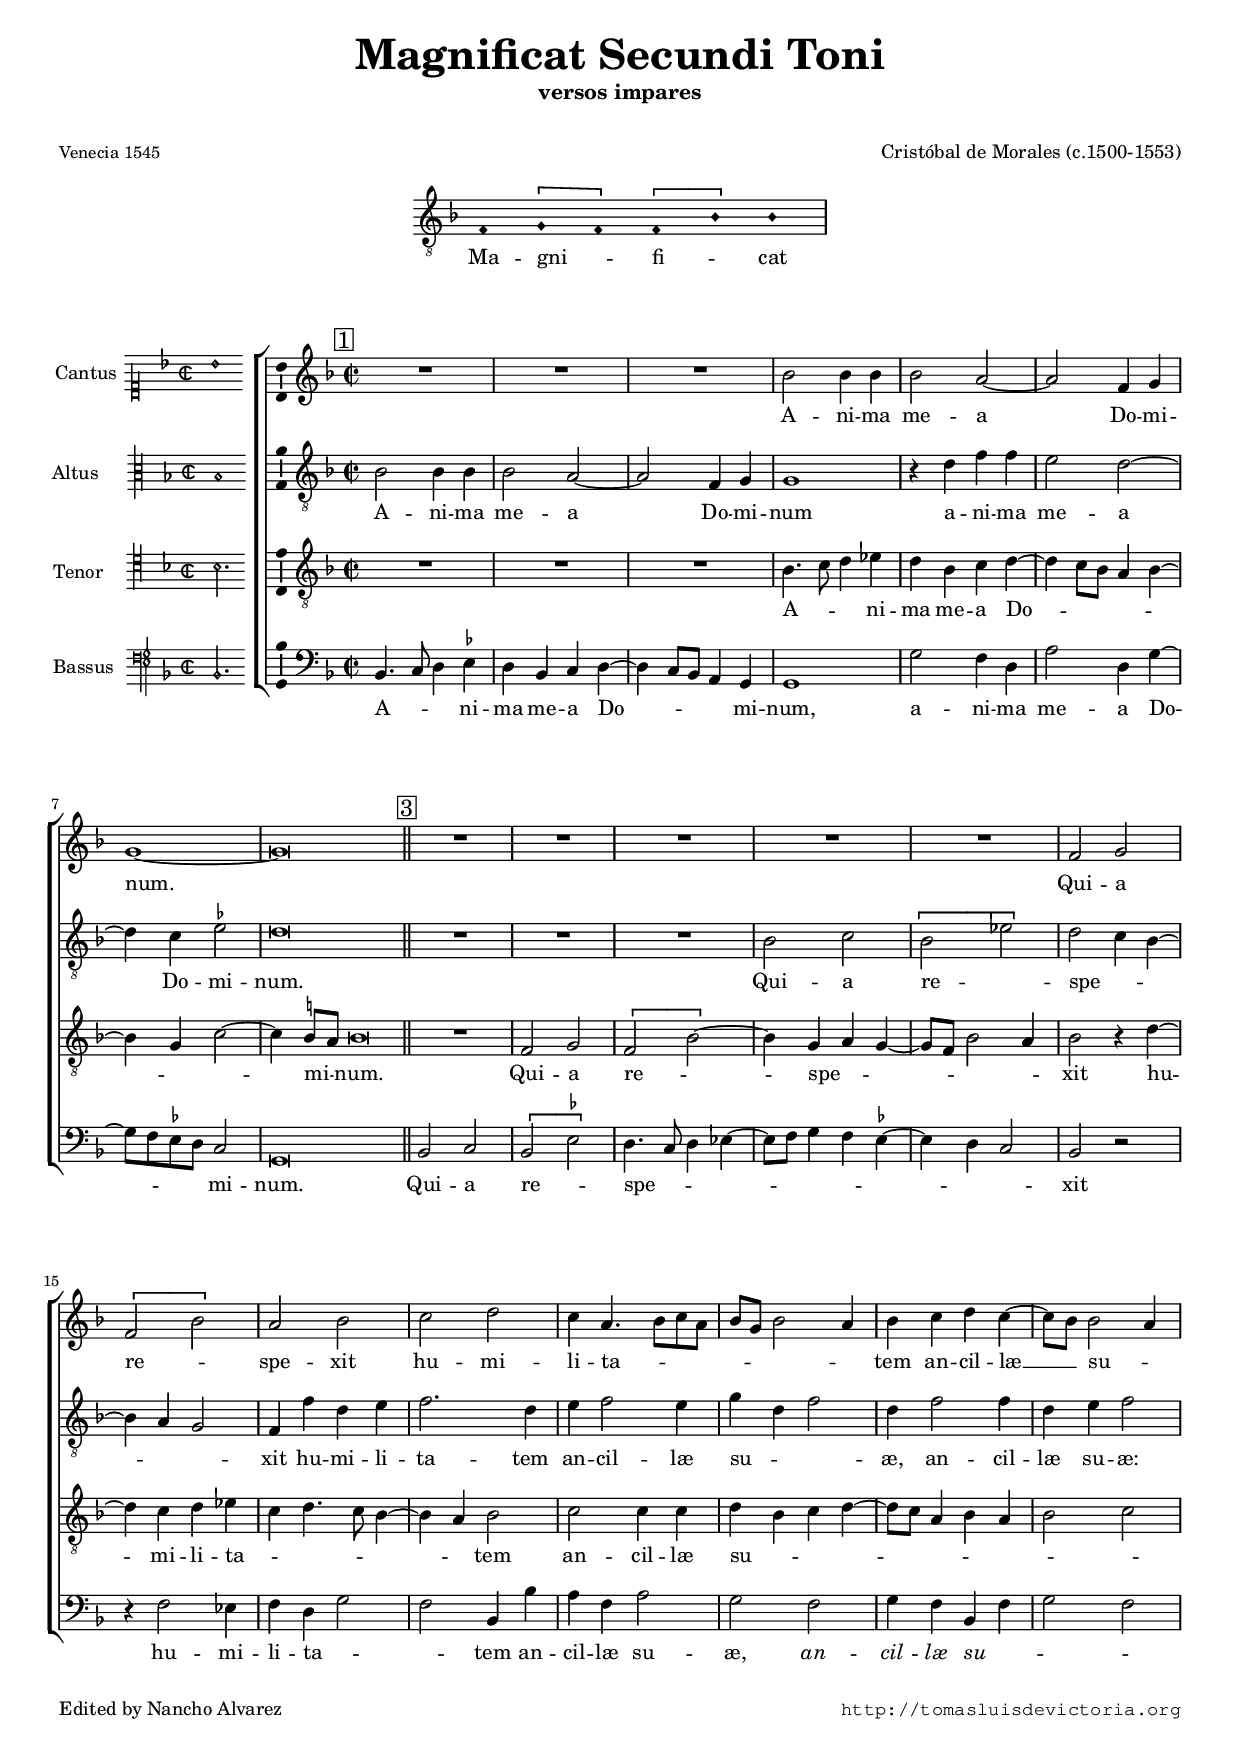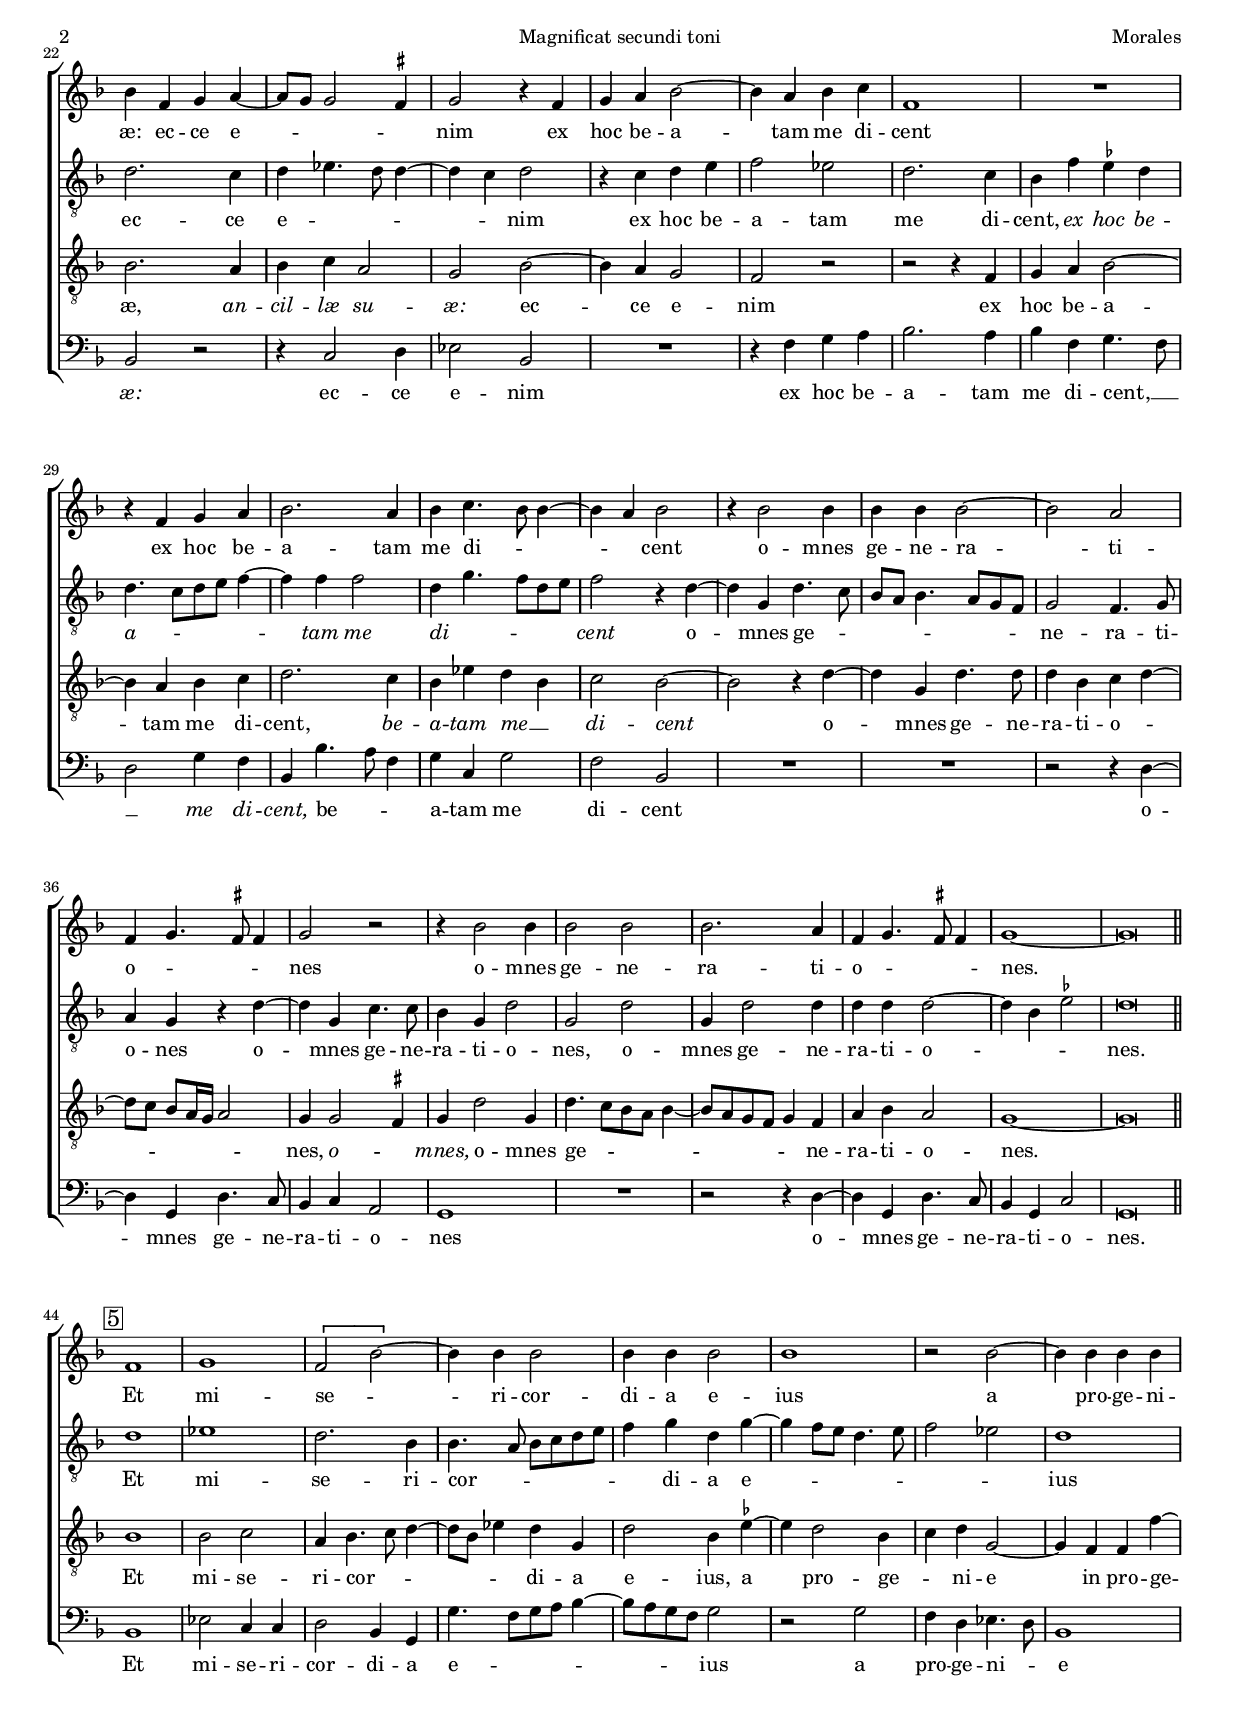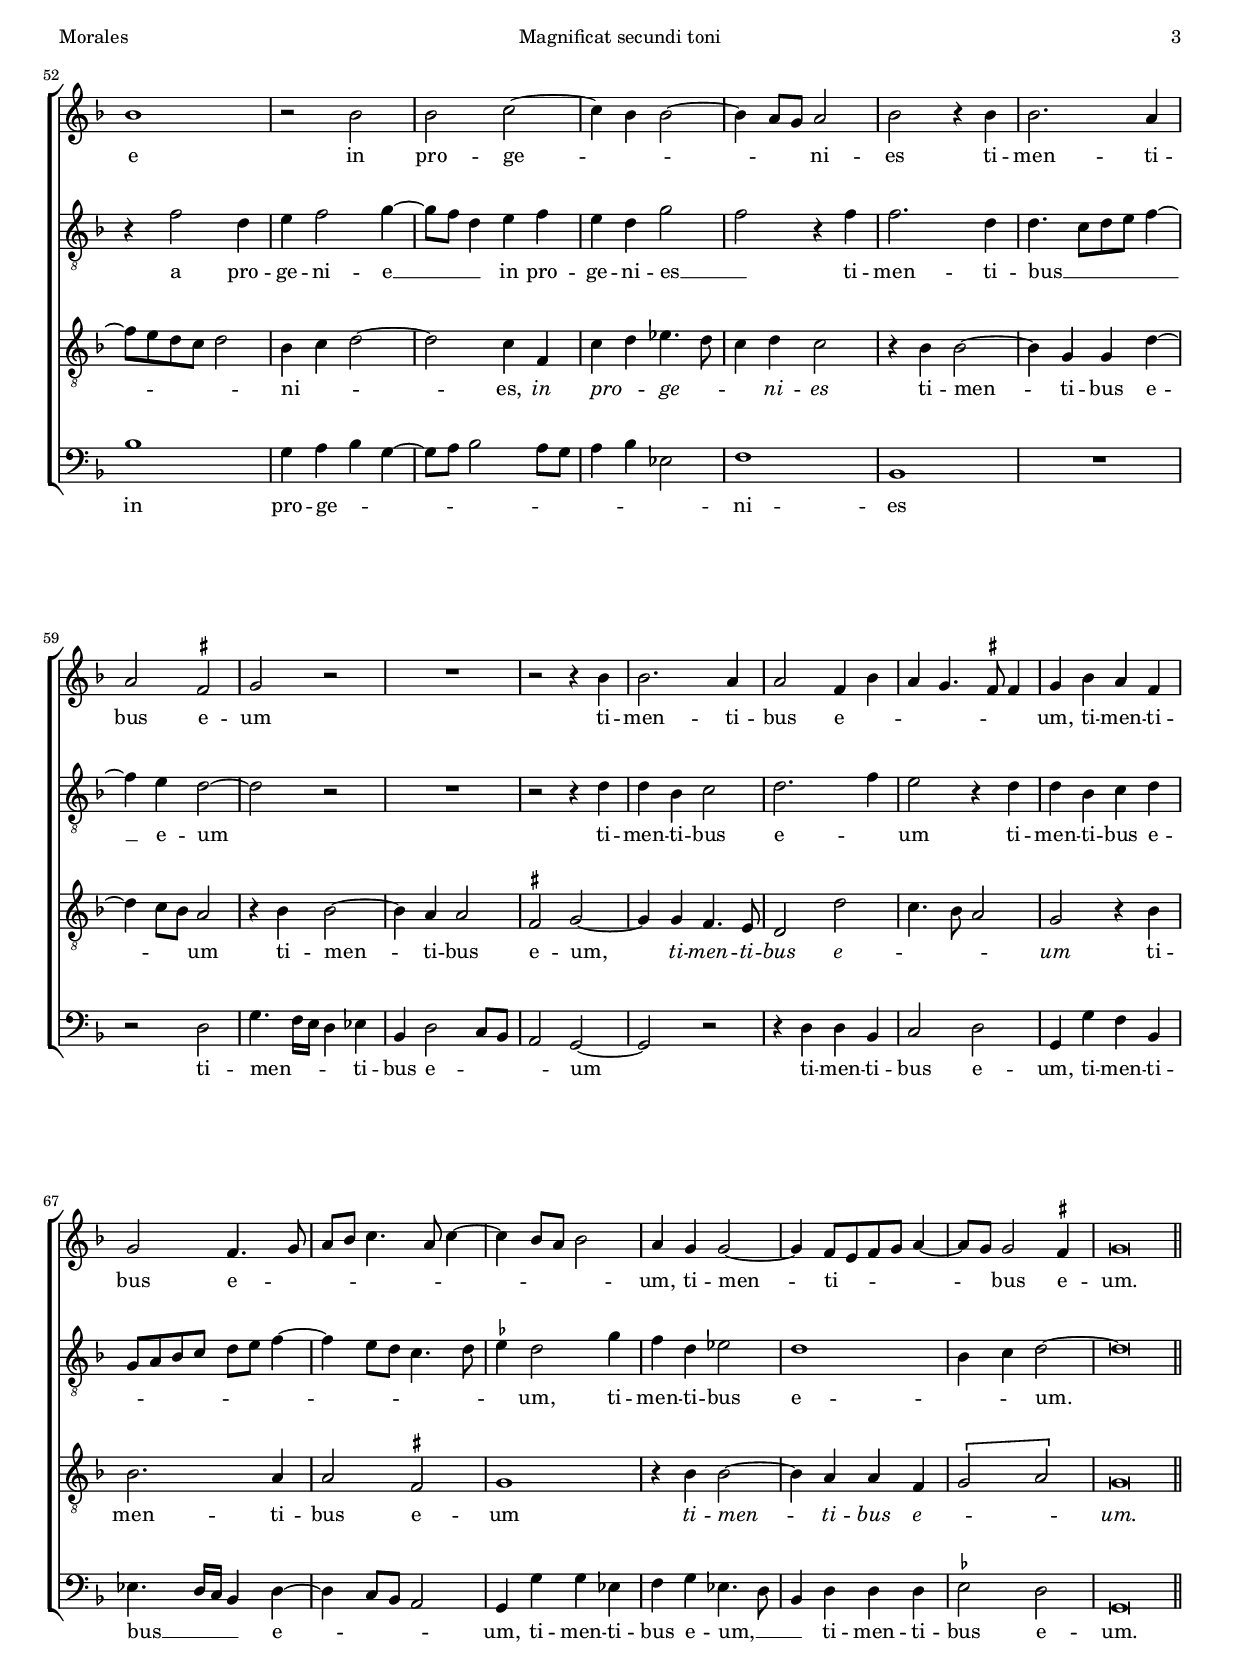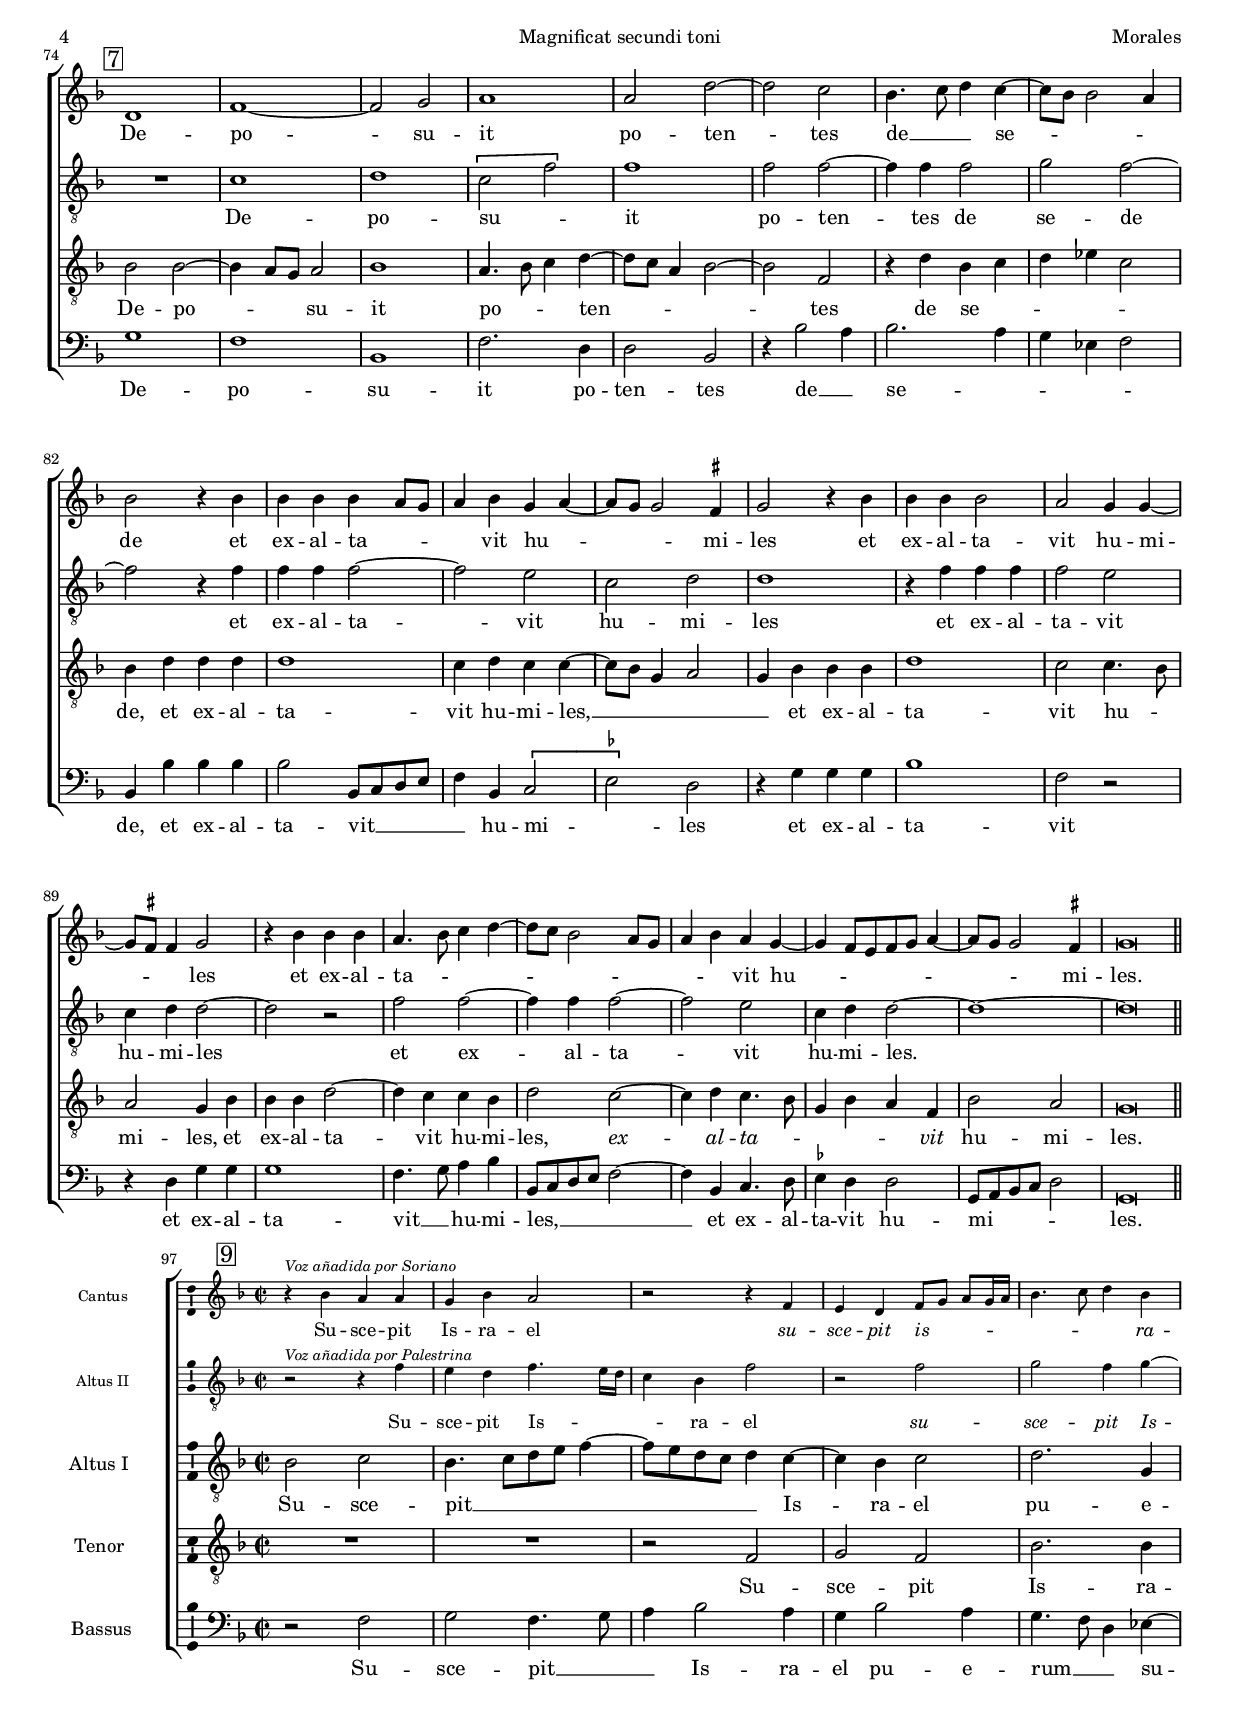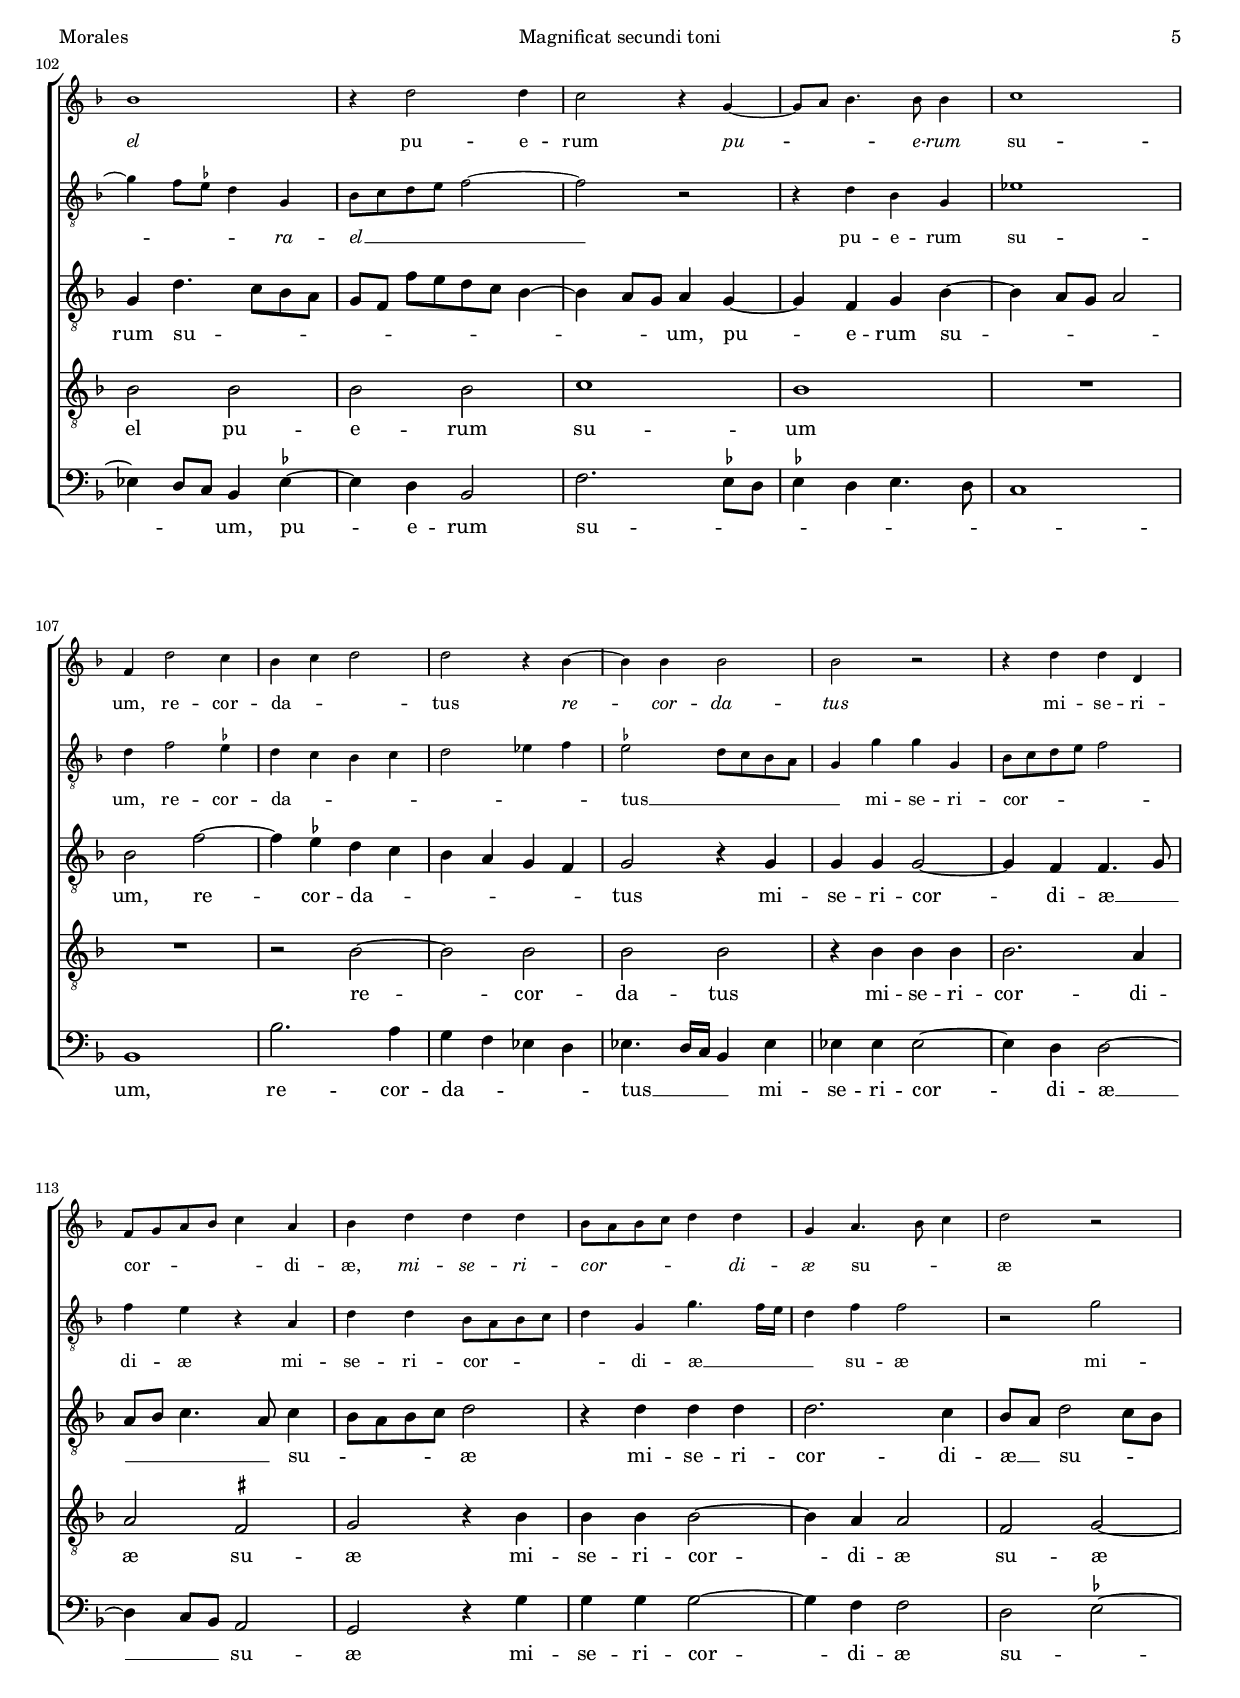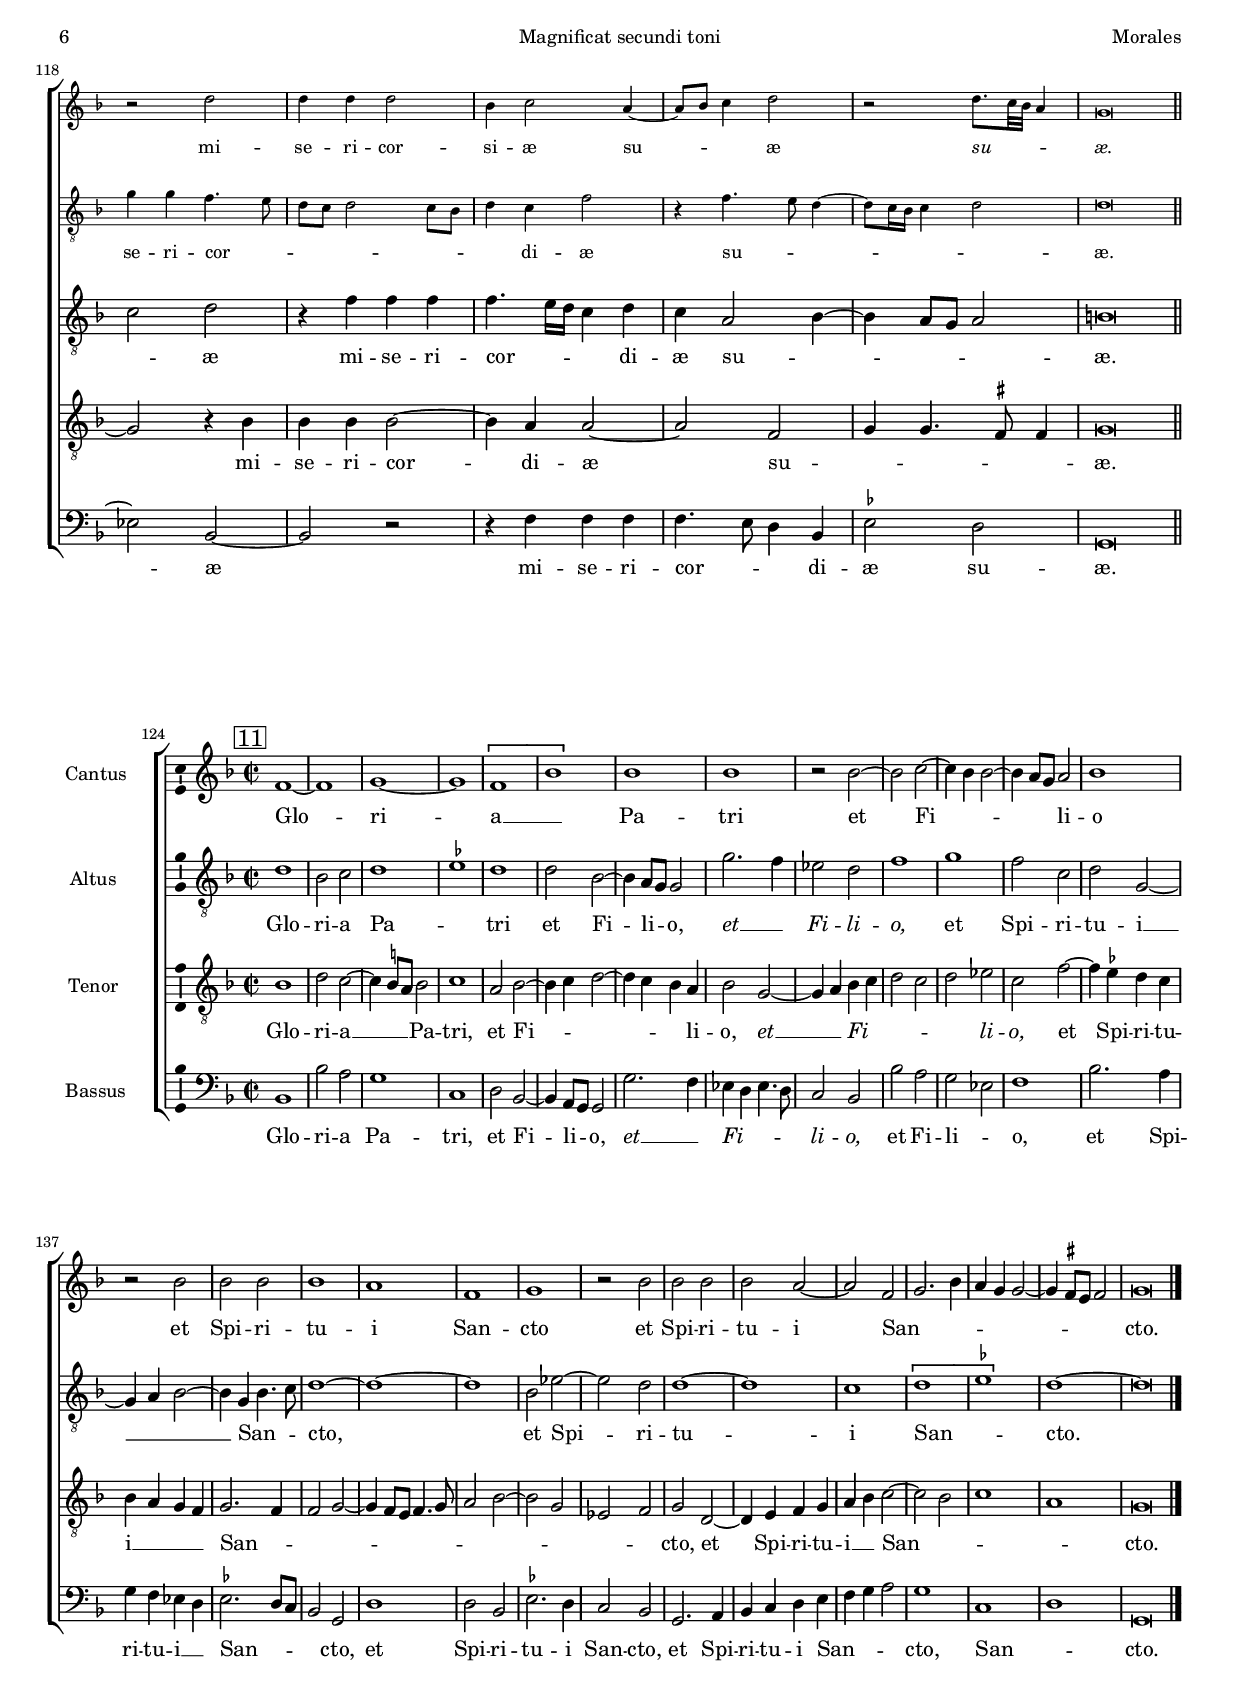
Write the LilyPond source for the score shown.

\version "2.22.0"

#(set-default-paper-size "a4")
#(set-global-staff-size 16.4)
#(ly:set-option 'point-and-click #f)
%mobile -s15.5 -i3.2 -ball

italicas=\override LyricText.font-shape = #'italic
rectas=\override LyricText.font-shape = #'upright
ss=\once \set suggestAccidentals = ##t
incipitwidth = 20
letrapequena = \override LyricText.font-size = #0

htitle="Magnificat secundi toni"
hcomposer="Morales"

\header {
	title=\markup{\fontsize #3 "Magnificat Secundi Toni"}
	subtitle="versos impares"
	subsubtitle=\markup{\null \vspace #1 }
	composer="Cristóbal de Morales (c.1500-1553)"
        pdfauthor=\composer
	%opus="(-)"
	poet=\markup{\smaller "Venecia 1545"} % hay muchas más ediciones
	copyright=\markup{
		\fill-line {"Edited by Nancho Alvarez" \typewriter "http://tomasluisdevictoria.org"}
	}
%	tagline=""
}

\markup {\null \vspace #0 } %notablet


\score {\transpose c' c' {
<<
         \new Voice = "canto" {
                 \override Staff.TimeSignature.stencil = #'()
                 \override Stem.transparent = ##t
                 \set Score.timing = ##f
                 \override NoteHead.style = #'neomensural         
                 \clef "G_8" 
                 \key d \minor
                 f4 \[g f\] \[f bes\] bes \bar "|"
         }
         \new Lyrics \lyricsto "canto" {
                 Ma -- gni -- _ fi -- _ cat
         }
>>
        }%transpose

\layout {
        \override LigatureBracket.padding = #1
        line-width=13\cm 
        indent=6.0\cm
%tablet indent=4\cm
        ragged-right = ##f
}
}

%tablet \pageBreak


global={\key f \major \time 2/2 
	\mark \markup{\box 1} \skip 1*8 \bar "||" %\break
	\mark \markup{\box 3} \skip 1*35 \bar "||" \break
	\mark \markup{\box 5} \skip 1*30 \bar "||" \break
	\mark \markup{\box 7} \skip 1*23 \bar "||" 
}


cantus=\relative c''{
	R1*3
	bes2 bes4 bes
	bes2 a ~
	a f4 g
	g1 ~
	g\breve*1/2
	R1*5
	f2 g
	\[f bes\]
	a bes
	c d
	c4 a4. bes8 c a
	bes g bes2 a4
	bes4 c d c ~
	c8 bes bes2 a4
	bes4 f g a ~
	a8 g g2 \ss fis4
	g2 r4 f
	g a bes2 ~
	bes4 a bes c
	f,1
	R1
	r4 f g a
	bes2. a4
	bes c4. bes8 bes4 ~
	bes a bes2
	r4 bes2 bes4
	bes bes bes2 ~
	bes a
	f4 g4. \ss fis8 fis4
	g2 r
	r4 bes2 bes4
	bes2 bes
	bes2. a4
	f g4. \ss fis8 fis4
	g1 ~
	g\breve*1/2
	f1
	g
	\[f2 bes ~ \]
	bes4 bes bes2
	bes4 bes bes2
	bes1
	r2 bes ~
	bes4 bes bes bes
	bes1
	r2 bes
	bes c ~
	c4 bes bes2 ~
	bes4 a8 g a2
	bes r4 bes
	bes2. a4
	a2 \ss fis
	g r
	R1
	r2 r4 bes
	bes2. a4
	a2 f4 bes
	a4 g4. \ss fis8 fis4
	g4 bes a f
	g2 f4. g8
	a bes c4. a8 c4 ~
	c bes8 a bes2
	a4 g g2 ~
	g4 f8[ e f g] a4 ~ %? fis sugerido en CSIC
	a8 g g2 \ss fis4
	g\breve*1/2
	d1
	f ~
	f2 g
	a1
	a2 d ~
	d c
	bes4. c8 d4 c ~
	c8 bes bes2 a4
	bes2 r4 bes
	bes bes bes a8 g
	a4 bes g a ~
	a8 g g2 \ss fis4
	g2 r4 bes
	bes bes bes2
	a2 g4 g ~
	g8 \ss fis fis4 g2
	r4 bes bes bes
	a4. bes8 c4 d ~
	d8 c bes2 a8 g
	a4 bes a g ~
	g f8[ e f g] a4 ~ %? fis sugerido en CSIC
	a8 g g2 \ss fis4
	g\breve*1/2
}

altus=\relative c'{
	bes2 bes4 bes 
	bes2 a ~
	a f4 g
	g1
	r4 d' f f
	e2 d ~
	d4 c \ss ees2
	d\breve*1/2
	R1*3
	bes2 c
	\[bes ees\]
	d2 c4 bes ~
	bes a g2
	f4 f' d e
	f2. d4
	e f2 e4
	g4 d f2
	d4 f2 f4
	d e f2
	d2. c4
	d ees4. d8 d4 ~
	d c d2
	r4 c d e
	f2 ees
	d2. c4
	bes f' \ss ees d
	d4. c8[ d e] f4 ~
	f f f2
	d4 g4. f8 d e
	f2 r4 d ~
	d g, d'4. c8
	bes a bes4. a8 g f
	g2 f4. g8
	a4 g r4 d' ~
	d g, c4. c8
	bes4 g d'2
	g,2 d'
	g,4 d'2 d4
	d d d2 ~
	d4 bes \ss ees2
	d\breve*1/2
	d1
	ees
	d2. bes4
	bes4. a8 bes c d e
	f4 g d g ~
	g f8 e d4. e8
	f2 ees
	d1
	r4 f2 d4
	e f2 g4 ~
	g8 f d4 e f
	e d g2
	f r4 f
	f2. d4
	d4. c8[ d e] f4 ~
	f4 e d2 ~
	d r
	R1
	r2 r4 d
	d bes c2
	d2. f4
	e2 r4 d
	d bes c d
	g,8 a bes c d e f4 ~ %? corchetes?
	f e8 d c4. d8
	\ss ees4 d2 g4
	f d ees2
	d1
	bes4 c d2 ~
	d\breve*1/2
	R1
	c
	d
	\[c2 f\]
	f1
	f2 f ~
	f4 f f2
	g f ~
	f r4 f
	f f f2 ~
	f e
	c d
	d1
	r4 f f f
	f2 e
	c4 d d2 ~
	d r
	f f ~
	f4 f f2 ~
	f e
	c4 d d2 ~
	d1 ~ 
	d\breve*1/2
}

tenor=\relative c'{
	R1*3
	bes4. c8 d4 ees
	d bes c d ~
	d c8 bes a4 bes ~
	bes g c2 ~
	c4 \ss b8 a b\breve*1/4
	R1
	f2 g\[f bes ~ \]
	bes4 g a g ~
	g8 f bes2 a4
	bes2 r4 d ~
	d c d ees
	c4 d4. c8 bes4 ~
	bes a bes2
	c2 c4 c
	d4 bes c d ~
	d8 c a4 bes a
	bes2 c
	bes2. a4
	bes c a2
	g2 bes ~
	bes4 a g2
	f r
	r r4 f
	g a bes2 ~
	bes4 a bes c
	d2. c4
	bes ees d bes
	c2 bes ~
	bes r4 d ~
	d g, d'4. d8 
	d4 bes c d ~
	d8[ c] bes[ a16 g] a2
	g4 g2 \ss fis4
	g4 d'2 g,4
	d'4. c8[ bes a] bes4 ~
	bes8 a g f g4 f
	a bes a2
	g1 ~
	g\breve*1/2
	bes1
	bes2 c
	a4 bes4. c8 d4 ~
	d8 bes ees4 d g,
	d'2 bes4 \ss ees ~
	ees4 d2 bes4
	c d g,2 ~
	g4 f f f' ~
	f8 e d c d2
	bes4 c d2 ~
	d2 c4 f,
	c' d ees4. d8
	c4 d c2
	r4 bes bes2 ~
	bes4 g g d' ~
	d4 c8 bes a2
	r4 bes bes2 ~
	bes4 a a2
	\ss fis2 g ~
	g4 g f4. e8
	d2 d'
	c4. bes8 a2
	g2 r4 bes
	bes2. a4
	a2 \ss fis
	g1
	r4 bes bes2 ~
	bes4 a a f %? fis sugerido en CSIC
	\[g2 a\]
	g\breve*1/2
	bes2 bes ~
	bes4 a8 g a2
	bes1
	a4. bes8 c4 d ~
	d8 c a4 bes2 ~
	bes f
	r4 d' bes c
	d ees c2
	bes4 d d d
	d1
	c4 d c c ~
	c8 bes g4 a2
	g4 bes bes bes 
	d1
	c2 c4. bes8
	a2 g4 bes 
	bes bes d2 ~
	d4 c c bes
	d2 c ~
	c4 d c4. bes8
	g4 bes a f
	bes2 a
	g\breve*1/2
}

bassus=\relative c{
	bes4. c8 d4 \ss ees
	d bes c d ~
	d c8 bes a4 g
	g1
	g'2 f4 d
	a'2 d,4 g ~
	g8 f \ss ees d c2
	g\breve*1/2
	bes2 c
	\[bes \ss ees\]
	d4. c8 d4 ees ~
	ees8 f g4 f \ss ees ~
	ees d c2
	bes2 r
	r4 f'2 ees4
	f d g2
	f bes,4 bes'
	a f a2
	g2 f
	g4 f bes, f'
	g2 f
	bes,2 r
	r4 c2 d4
	ees2 bes
	R1
	r4 f' g a
	bes2. a4
	bes f g4. f8
	d2 g4 f
	bes,4 bes'4. a8 f4
	g c, g'2
	f2 bes,
	R1*2
	r2 r4 d ~
	d g, d'4. c8
	bes4 c a2
	g1
	R1
	r2 r4 d' ~
	d g, d'4. c8
	bes4 g c2
	g\breve*1/2
	bes1
	ees2 c4 c
	d2 bes4 g
	g'4. f8[ g a] bes4 ~
	bes8 a g f g2 
	r g
	f4 d ees4. d8
	bes1
	bes'
	g4 a bes g ~
	g8 a bes2 a8 g
	a4 bes ees,2
	f1
	bes,
	R1
	r2 d
	g4. f16 e d4 ees
	bes4 d2 c8 bes
	a2 g ~
	g r
	r4 d' d bes
	c2 d
	g,4 g' f bes,
	ees4. d16 c bes4 d ~
	d c8 bes a2
	g4 g' g ees
	f g ees4. d8
	bes4 d d d
	\ss ees2 d
	g,\breve*1/2
	g'1
	f
	bes,
	f'2. d4
	d2 bes
	r4 bes'2 a4
	bes2. a4
	g ees f2
	bes,4 bes' bes bes
	bes2 bes,8 c d e
	f4 bes ,\[c2
	\ss ees\] d
	r4 g g g
	bes1
	f2 r
	r4 d g g
	g1
	f4. g8 a4 bes
	bes,8 c d e f2 ~
	f4 bes, c4. d8
	\ss ees4 d d2
	g,8 a bes c d2
	g,\breve*1/2
}

textocantus=\lyricmode{
A -- ni -- ma me -- a Do -- mi -- num.
Qui -- a re -- _ spe -- xit
hu -- mi -- li -- ta -- _ _ _ _ _ _ _ tem
an -- cil -- læ __ _ su -- _ æ:
ec -- ce e -- _ _ _ nim
ex hoc be -- a -- tam me di -- cent
ex hoc be -- a -- tam me di -- _ _ _ cent
o -- mnes ge -- ne -- ra -- ti -- o -- _ _ _ nes
o -- mnes ge -- ne -- ra -- ti -- o -- _ _ _ nes.
Et mi -- se -- _ ri -- cor -- di -- a e -- ius
a pro -- ge -- ni -- e
in pro -- ge -- _ _ _ _ ni -- es
ti -- men -- ti -- bus e -- um
ti -- men -- ti -- bus e -- _ _ _ _ _ um,
ti -- men -- ti -- bus e -- _ _ _ _ _ _ _ _ _ um,
ti -- men -- ti -- _ _ _ _ _ bus e -- um.
De -- po -- su -- it
po -- ten -- tes de __ _ _ se -- _ _ _ de
et ex -- al -- ta -- _ _ _ vit hu -- _ _ _ mi -- les
et ex -- al -- ta -- vit hu -- mi -- _ _ les
et ex -- al -- ta -- _ _ _ _ _ _ _ _ _ vit hu -- _ _ _ _ _ _ _ mi -- les.
}

textoaltus=\lyricmode{
A -- ni -- ma me -- a Do -- mi -- num
a -- ni -- ma me -- a Do -- mi -- num.
Qui -- a re -- _ spe -- _ _ _ _ xit hu -- mi -- li -- ta -- tem
an -- cil -- læ su -- _ _ æ,
an -- cil -- læ su -- æ:
ec -- ce e -- _ _ _ _ nim
ex hoc be -- a -- tam me di -- cent,
\italicas
ex hoc be -- a -- _ _ _ _ tam me di -- _ _ _ _ cent
\rectas
o -- mnes ge -- _ _ _ _ _ _ _ ne -- ra -- ti -- o -- nes
o -- mnes ge -- ne -- ra -- ti -- o -- nes,
o -- mnes ge -- ne -- ra -- ti -- o -- _ _ nes.
Et mi -- se -- ri -- cor -- _ _ _ _ _ _ di -- a e -- _ _ _ _ _ _ ius
a pro -- ge -- ni -- e __ _ _ in pro -- ge -- ni -- es __ _ 
ti -- men -- ti -- bus __ _ _ _ _ e -- um
ti -- men -- ti -- bus e -- _ um
ti -- men -- ti -- bus e -- _ _ _ _ _ _ _ _ _ _ _ _ um,
ti -- men -- ti -- bus e -- _ _ um.
De -- po -- su -- _ it
po -- ten -- tes de se -- de
et ex -- al -- ta -- vit hu -- mi -- les
et ex -- al -- ta -- vit hu -- mi -- les
et ex -- al -- ta -- vit hu -- mi -- les.
}

textotenor=\lyricmode{
A -- _ _ ni -- ma me -- a Do -- _ _ _ _ _ _ mi -- _ num.
Qui -- a re -- _ spe -- _ _ _ _ _ xit
hu -- mi -- li -- ta -- _ _ _ _ _ tem an -- cil -- læ
su -- _ _ _ _ _ _ _ _ _ æ,
\italicas
an -- cil -- læ su -- æ:
\rectas
ec -- ce e -- nim 
ex hoc be -- a -- tam me di -- cent,
\italicas
be -- a -- tam me __ _ di -- cent 
\rectas
o -- mnes ge -- ne -- ra -- ti -- o -- _ _ _ _ _ _ nes,
\italicas
o -- _ mnes,
\rectas
o -- mnes ge -- _ _ _ _ _ _ _ _ ne -- ra -- ti -- o -- nes.
Et mi -- se -- ri -- cor -- _ _ _ _ di -- a e -- ius,
a pro -- ge -- _ ni -- e in pro -- ge -- _ _ _ _ ni -- _ _ es,
\italicas
in pro -- _ ge -- _ _ ni -- es
\rectas
ti -- men -- ti -- bus e -- _ _ um
ti -- men -- ti -- bus e -- um,
\italicas
ti -- men -- ti -- bus e -- _ _ _ um
\rectas
ti -- men -- ti -- bus e -- um
\italicas
ti -- men -- ti -- bus e -- _ _ um.
\rectas
De -- po -- _ _ su -- it
po -- _ _ ten -- _ _ _ tes
de se -- _ _ _ _ de,
et ex -- al -- ta -- vit hu -- mi -- les, __ _ _ _ _ 
et ex -- al -- ta -- vit hu -- _ mi -- les,
et ex -- al -- ta -- vit hu -- mi -- les,
\italicas
ex -- al -- ta -- _ _ _ _ vit
\rectas
hu -- mi -- les.
}

textobassus=\lyricmode{
A -- _ _ ni -- ma me -- a Do -- _ _ _ mi -- num,
a -- ni -- ma me -- a Do -- _ _ _ mi -- num.
Qui -- a re -- _ spe -- _ _ _ _ _ _ _ _ _ xit
hu -- mi -- li -- ta -- _ _ tem
an -- cil -- læ su -- æ,
\italicas
an -- cil -- læ su -- _ _ _ æ:
\rectas
ec -- ce e -- nim
ex hoc be -- a -- tam me di -- cent, __ _ _ 
\italicas
me di -- cent,
\rectas
be -- _ _ a -- tam me di -- cent
o -- mnes ge -- ne -- ra -- ti -- o -- nes
o -- mnes ge -- ne -- ra -- ti -- o -- nes.
Et mi -- se -- ri -- cor -- di -- a e -- _ _ _ _ _ _ _ ius
a pro -- ge -- ni -- _ e in pro -- ge -- _ _ _ _ _ _ _ _ _ ni -- es
ti -- men -- _ _ _ ti -- bus e -- _ _ _ um
ti -- men -- ti -- bus e -- um,
ti -- men -- ti -- bus __ _ _ _ e -- _ _ _ um,
ti -- men -- ti -- bus e -- um, __ _ _ 
ti -- men -- ti -- bus e -- um.
De -- po -- su -- it po -- ten -- tes de __ _ se -- _ _ _ _ de,
et ex -- al -- ta -- vit __ _ _ _ _ hu -- mi -- _ les
et ex -- al -- ta -- vit
et ex -- al -- ta -- vit __ _
hu -- mi -- les, __ _ _ _ _ 
et ex -- al -- ta -- vit hu -- mi -- _ _ _ _ les.
}

incipitcantus=\markup{
	\score{
		{ 
		\set Staff.instrumentName="Cantus "
		\override NoteHead.style = #'neomensural
		\override Rest.style = #'neomensural
		\override Staff.TimeSignature.style = #'neomensural
		\cadenzaOn 
		\clef "petrucci-c1"
		\key f \major
		\time 2/2
		bes'1
		} 
	\layout {
		\context {\Voice
			\remove Ligature_bracket_engraver
			\consists Mensural_ligature_engraver
		}
		line-width=\incipitwidth
		indent = 0
	}
	}
}


incipitaltus=\markup{
	\score{
		{ 
		\set Staff.instrumentName="Altus     "
		\override NoteHead.style = #'neomensural
		\override Rest.style = #'neomensural
		\override Staff.TimeSignature.style = #'neomensural
		\cadenzaOn 
		\clef "petrucci-c3"
		\key f \major
		\time 2/2
		bes
		} 
	\layout {
		\context {\Voice
			\remove Ligature_bracket_engraver
			\consists Mensural_ligature_engraver
		}
		line-width=\incipitwidth
		indent = 0
	}
	}
}

incipittenor=\markup{
	\score{
		{ 
		\set Staff.instrumentName="Tenor    "
		\override NoteHead.style = #'neomensural 
		\override Rest.style = #'neomensural
		\override Staff.TimeSignature.style = #'neomensural
		\cadenzaOn 
		\clef "petrucci-c4"
		\key f \major
		\time 2/2
		bes2.
		} 
	\layout {
		\context {\Voice
			\remove Ligature_bracket_engraver
			\consists Mensural_ligature_engraver
		}
		line-width=\incipitwidth
		indent=0
	}
	}
}

incipitbassus=\markup{
	\score{
		{ 
		\set Staff.instrumentName="Bassus  "
		\override NoteHead.style = #'neomensural 
		\override Rest.style = #'neomensural
		\override Staff.TimeSignature.style = #'neomensural
		\cadenzaOn 
		\clef "petrucci-f4"
		\key f \major
		\time 2/2
		bes,2.
		} 
	\layout {
		\context {\Voice
			\remove Ligature_bracket_engraver
			\consists Mensural_ligature_engraver
		}
		line-width=\incipitwidth
		indent=0
	}
	}
}



\score {\transpose c' c'{
\new ChoirStaff<<

	\new Staff <<\global
	\new Voice="v1" {
		\set Staff.instrumentName=\incipitcantus
		\clef "treble"
		\cantus }
	\new Lyrics \lyricsto "v1" {\textocantus }
	>>

	\new Staff <<\global
	\new Voice="v2" {
		\set Staff.instrumentName=\incipitaltus
		\clef "G_8"
		\altus }
	\new Lyrics \lyricsto "v2" {\textoaltus }
	>>
	
	\new Staff <<\global
	\new Voice="v3" {
		\set Staff.instrumentName=\incipittenor
		\clef "G_8"
		\tenor }
	\new Lyrics \lyricsto "v3" {\textotenor }
	>>

	\new Staff <<\global
	\new Voice="v4" {
		\set Staff.instrumentName=\incipitbassus
		\clef "bass"
		\bassus }
	\new Lyrics \lyricsto "v4" {\textobassus }
	>>
	
>>

	}%transpose

\layout{ 
	\context {\Lyrics 
		\override VerticalAxisGroup.minimum-Y-extent = #'(-0.0 . 0.0) 
		%\override LyricText.font-size = #1.2
		\override LyricHyphen.minimum-distance = #0.51
	}
	\context {\Score 
		\override BarNumber.padding = #2 
	}
	\context {\Voice 
		%melismaBusyProperties = #'() 
	}
	%\context { \Staff \RemoveEmptyStaves }
	\context {\Staff 
		\override VerticalAxisGroup.staff-staff-spacing =
			#'((basic-distance . 11) (minimum-distance . 0) (padding . 1))
		\consists Ambitus_engraver 
		\override LigatureBracket.padding = #1
	}
}

%\midi {}

}


global={\key f \major \time 2/2
        \once \override Score.RehearsalMark.X-offset = #5
	\mark \markup{\box 9} \skip 1*27 \bar "||"
}


cantus=\relative c''{
	\set Score.currentBarNumber = #97 \bar ""
	s4*0^\markup{\italic "Voz añadida por Soriano"}
		r4 bes a a 
		g bes a2
		r2 r4 f
		e d f8[ g] a[ g16 a]
		bes4. c8 d4 bes
		bes1
		r4 d2 d4
		c2 r4 g ~
		g8 a bes4. bes8 bes4
		c1
		f,4 d'2 c4
		bes c d2
		d r4 bes ~
		bes bes bes2
		bes r
		r4 d d d, 
		f8 g a bes c4 a
		bes d d d
		bes8 a bes c d4 d
		g, a4. bes8 c4
		d2 r
		r d
		d4 d d2
		bes4 c2 a4 ~
		a8 bes c4 d2
		r2 d8. c32 bes a4
		g\breve*1/2
}

altus=\relative c'{
	s4*0^\markup{\italic "Voz añadida por Palestrina"}
	r2 r4 f
	e d f4. e16 d
	c4 bes f'2
	r2 f
	g f4 g ~
	g f8 \ss ees d4 g,
	bes8 c d e f2 ~
	f r
	r4 d bes g
	ees'1
	d4 f2 \ss ees4
	d c bes c
	d2 ees4 f
	\ss ees2 d8 c bes a
	g4 g' g g,
	bes8 c d e f2
	f4 e r a,
	d d bes8 a bes c
	d4 g, g'4. f16 e
	d4 f f2
	r2 g
	g4g f4. e8
	d8 c d2 c8 bes
	d4 c f2
	r4 f4. e8 d4 ~
	d8 c16 bes c4 d2
	d\breve*1/2
}


altusdos=\relative c'{
	bes2 c
	bes4. c8[ d e] f4 ~
	f8 e d c d4 c ~
	c bes4 c2
	d2. g,4
	g d'4. c8 bes a
	g[ f] f'[ e d c] bes4 ~
	bes a8 g a4 g ~
	g f g bes ~
	bes a8 g a2
	bes f'2 ~
	f4 \ss ees d c
	bes a g f
	g2 r4 g
	g g g2 ~
	g4 f f4. g8
	a bes c4. a8 c4
	bes8 a bes c d2
	r4 d d d
	d2. c4
	bes8 a d2 c8 bes
	c2 d
	r4 f f f
	f4. e16 d c4 d
	c a2 bes4 ~
	bes a8 g a2
	b\breve*1/2
}

tenor=\relative c{
	R1*2
	r2 f
	g f
	bes2. bes4
	bes2 bes
	bes bes
	c1
	bes
	R1*2
	r2 bes ~
	bes bes
	bes bes
	r4 bes bes bes
	bes2. a4
	a2 \ss fis
	g2 r4 bes
	bes bes bes2 ~
	bes4 a a2
	f2 g ~
	g r4 bes
	bes bes bes2 ~
	bes4 a a2 ~
	a f
	g4 g4. \ss fis8 fis4
	g\breve*1/2
}

bassus=\relative c{
	r2 f
	g f4. g8
	a4 bes2 a4
	g bes2 a4
	g4. f8 d4 ees ~
	ees d8 c bes4 \ss ees ~
	ees d bes2
	f'2. \ss ees8 d
	\ss ees4 d ees4. d8
	c1
	bes
	bes'2. a4
	g f ees d
	ees4. d16 c bes4 ees
	ees4 ees ees2 ~
	ees4 d d2 ~
	d4 c8 bes a2
	g r4 g'
	g g g2 ~
	g4 f f2
	d \ss ees ~
	ees bes ~
	bes r
	r4 f' f f
	f4. e8 d4 bes
	\ss ees2 d
	g,\breve*1/2
}

textocantus=\lyricmode{
\letrapequena
Su -- sce -- pit Is -- ra -- el
\italicas
su -- sce -- pit is -- _ _ _ _ _ _ _ ra -- el
\rectas
pu -- e -- rum
\italicas
pu -- _ _ e -- rum
\rectas
su -- um,
re -- cor -- da -- _ _ tus
\italicas
re -- cor -- da -- tus
\rectas
mi -- se -- ri -- cor -- _ _ _ _ di -- æ,
\italicas
mi -- se -- ri -- cor -- _ _ _ _ di -- æ
\rectas
su -- _ _ æ
mi -- se -- ri -- cor -- si -- æ su -- _ _ æ
\italicas
su -- _ _ _ æ.
}

textoaltus=\lyricmode{
\letrapequena
Su -- sce -- pit Is -- _ _ _ ra -- el
\italicas
su -- sce -- pit Is -- _ _ _ ra -- el __ _ _ _ _ 
\rectas
pu -- e -- rum su -- um,
re -- cor -- da -- _ _ _ _ _ _ tus __ _ _ _ _ _
mi -- se -- ri -- cor -- _ _ _ _ di -- æ
mi -- se -- ri -- cor -- _ _ _ _ di -- æ __ _ _ _ su -- æ
mi -- se -- ri -- cor -- _ _ _ _ _ _ _ di -- æ
su -- _ _ _ _ _ _ æ.
}

textoaltusdos=\lyricmode{
Su -- sce -- pit __ _ _ _ _ _ _ _ _ Is -- ra -- el
pu -- e -- rum su -- _ _ _ _ _ _ _ _ _ _ _ _ um,
pu -- e -- rum su -- _ _ _ um,
re -- cor -- da -- _ _ _ _ _ tus
mi -- se -- ri -- cor -- di -- æ __ _ _ _ _ _ su -- _ _ _ _ æ
mi -- se -- ri -- cor -- di -- æ __ _ su -- _ _ _ æ
mi -- se -- ri -- cor -- _ _ _ di -- æ su -- _ _ _ _ æ.
}

textotenor=\lyricmode{
Su -- sce -- pit Is -- ra -- el pu -- e -- rum su -- um
re -- cor -- da -- tus
mi -- se -- ri -- cor -- di -- æ su -- æ
mi -- se -- ri -- cor -- di -- æ su -- æ
mi -- se -- ri -- cor -- di -- æ su -- _ _ _ _ æ.
}

textobassus=\lyricmode{
Su -- sce -- pit __ _ _ Is -- ra -- el pu -- e -- rum __ _ _ su -- _ _ um,
pu -- e -- rum su -- _ _ _ _ _ _ _ um,
re -- cor -- da -- _ _ _ tus __ _ _ _
mi -- se -- ri -- cor -- di -- æ __ _ _ su -- æ
mi -- se -- ri -- cor -- di -- æ su -- _ æ
mi -- se -- ri -- cor -- _ _ di -- æ su -- æ.
}


\score {\transpose c' c'{
\new ChoirStaff<<

\new Staff \with{
	fontSize = #-2
	\override StaffSymbol.staff-space = #(magstep -2)
	\override StaffSymbol.thickness = #(magstep -2)	
	}
	<<\global
	\new Voice="v1" {
		\set Staff.instrumentName="Cantus "
		\clef "treble"
		\cantus }
	\new Lyrics \lyricsto "v1" {\textocantus }
	>>

	\new Staff \with{
	fontSize = #-2
	\override StaffSymbol.staff-space = #(magstep -2)
	\override StaffSymbol.thickness = #(magstep -2)
	}
	<<\global
	\new Voice="v2" {
		\set Staff.instrumentName="Altus II " % altus I en CSIC
		\clef "G_8"
		\altus }
	\new Lyrics \lyricsto "v2" {\textoaltus }
	>>

	\new Staff <<\global
	\new Voice="v5" {
		\set Staff.instrumentName="Altus I  " % altus II en CSIC
		\clef "G_8"
		\altusdos }
	\new Lyrics \lyricsto "v5" {\textoaltusdos }
	>>
	
	\new Staff <<\global
	\new Voice="v3" {
		\set Staff.instrumentName="Tenor  "
		\clef "G_8"
		\tenor }
	\new Lyrics \lyricsto "v3" {\textotenor }
	>>

	\new Staff <<\global
	\new Voice="v4" {
		\set Staff.instrumentName="Bassus "
		\clef "bass"
		\bassus }
	\new Lyrics \lyricsto "v4" {\textobassus }
	>>
	
>>

	}%transpose

\layout{ 
	system-count = 5
	indent = 2\cm
	\context {\Lyrics 
		\override VerticalAxisGroup.minimum-Y-extent = #'(-0.0 . 0.0) 
		%\override LyricText.font-size = #1.2
		\override LyricHyphen.minimum-distance = #0.51
	}
	\context {\Score 
		\override BarNumber.padding = #2 
	}
	\context {\Voice 
		%melismaBusyProperties = #'() 
	}
	%\context { \Staff \RemoveEmptyStaves }
	\context {\Staff 
		\override VerticalAxisGroup.staff-staff-spacing =
			#'((basic-distance . 11) (minimum-distance . 0) (padding . 1))
		\consists Ambitus_engraver 
		\override LigatureBracket.padding = #1
	}
}

%\midi {}

}



global={\key f \major \time 2/2 
	\mark \markup{\box 11} \skip 1*27 \bar "|."
}


cantus=\relative c'{
	\set Score.currentBarNumber = #124 \bar ""
	f1 ~
	f
	g ~
	g
	\[f
	bes\]
	bes
	bes
	r2 bes ~
	bes c ~
	c4 bes bes2 ~
	bes4 a8 g a2
	bes1
	r2 bes
	bes bes 
	bes1 
	a
	f
	g
	r2 bes
	bes bes
	bes a ~
	a f
	g2. bes4
	a g g2 ~
	g4 \ss fis8 e fis2
	g\breve*1/2
}

altus=\relative c'{
	d1
	bes2 c
	d1
	\ss ees
	d
	d2 bes ~
	bes4 a8 g g2
	g'2. f4
	ees2 d
	f1
	g
	f2 c
	d g, ~
	g4 a bes2 ~
	bes4 g bes4. c8
	d1 ~
	d ~
	d
	bes2 ees ~
	ees d
	d1 ~
	d
	c
	\[d
	\ss ees\]
	d1 ~
	d\breve*1/2
}

tenor=\relative c'{
	bes1
	d2 c ~
	c4 \ss b8 a b2
	c1
	a2 bes ~
	bes4 c d2 ~
	d4 c bes a
	bes2 g ~
	g4 a bes c
	d2 c 
	d ees
	c f ~
	f4 \ss ees d c
	bes a g f
	g2. f4
	f2 g ~
	g4 f8 e f4. g8
	a2 bes ~
	bes g
	ees2 f
	g d ~
	d4 e f g
	a bes c2 ~
	c bes
	c1
	a 
	g\breve*1/2
}

bassus=\relative c{
	bes1
	bes'2 a
	g1
	c,
	d2 bes ~
	bes4 a8 g g2
	g'2. f4
	ees4 d ees4. d8
	c2 bes
	bes'2 a
	g ees
	f1
	bes2. a4
	g f ees d
	\ss ees2. d8 c
	bes2 g
	d'1
	d2 bes
	\ss ees2. d4
	c2 bes
	g2. a4
	bes c d e
	f g a2
	g1
	c,
	d
	g,\breve*1/2
}

textocantus=\lyricmode{
Glo -- ri -- a __ _ Pa -- tri
et Fi -- _ _ _ _ li -- o
et Spi -- ri -- tu -- i San -- cto
et Spi -- ri -- tu -- i San -- _ _ _ _ _ _ _ _ cto.
}

textoaltus=\lyricmode{
Glo -- ri -- a Pa -- _ tri
et Fi -- li -- _ o,
\italicas
et __ _ Fi -- li -- o,
\rectas
et Spi -- ri -- tu -- i __ _ _ San -- _ _ cto,
et Spi -- ri -- tu -- i San -- _ cto.
}

textotenor=\lyricmode{
Glo -- ri -- a __ _ _ Pa -- tri,
et Fi -- _ _ _ _ li -- o,
\italicas
et __ _ Fi -- _ _ _ _ li -- o,
\rectas
et Spi -- ri -- tu -- i __ _ _ _ San -- _ _ _ _ _ _ _ _ _ _ _ _ cto,
et Spi -- ri -- tu -- i __ _ San -- _ _ _ cto.
}

textobassus=\lyricmode{
Glo -- ri -- a Pa -- tri,
et Fi -- li -- _ o,
\italicas
et __ _ Fi -- _ _ _ li -- o,
\rectas
et Fi -- li -- _ o,
et Spi -- ri -- tu -- i __ _ San -- _ _ _ cto,
et Spi -- ri -- tu -- i San -- cto,
et Spi -- ri -- tu -- i San -- _ _ _ cto,
San -- _ cto.
}


\score {\transpose c' c'{
\new ChoirStaff<<

	\new Staff <<\global
	\new Voice="v1" {
		\set Staff.instrumentName="Cantus "
		\clef "treble"
		\cantus }
	\new Lyrics \lyricsto "v1" {\textocantus }
	>>

	\new Staff <<\global
	\new Voice="v2" {
		\set Staff.instrumentName="Altus  "
		\clef "G_8"
		\altus }
	\new Lyrics \lyricsto "v2" {\textoaltus }
	>>
	
	\new Staff <<\global
	\new Voice="v3" {
		\set Staff.instrumentName="Tenor  "
		\clef "G_8"
		\tenor }
	\new Lyrics \lyricsto "v3" {\textotenor }
	>>

	\new Staff <<\global
	\new Voice="v4" {
		\set Staff.instrumentName="Bassus "
		\clef "bass"
		\bassus }
	\new Lyrics \lyricsto "v4" {\textobassus }
	>>
	
>>

	}%transpose

\layout{ 
        indent = 1.8\cm
	\context {\Lyrics 
		\override VerticalAxisGroup.staff-affinity = #UP
		\override VerticalAxisGroup.nonstaff-relatedstaff-spacing =
			#'((basic-distance . 0) (minimum-distance . 0) (padding . 1))
		\override LyricText.font-size = #1.2
		\override LyricHyphen.minimum-distance = #0.5
	}
	\context {\Score 
		tempoHideNote = ##t
		\override BarNumber.padding = #2 
	}
	\context {\Voice 
		%melismaBusyProperties = #'()
		%autoBeaming = ##f
	}
	\context {\Staff 
                %\RemoveEmptyStaves
                %\override VerticalAxisGroup.remove-first = ##t
		\override VerticalAxisGroup.staff-staff-spacing =
			#'((basic-distance . 11) (minimum-distance . 0) (padding . 1))
		\consists Ambitus_engraver 
		\override LigatureBracket.padding = #1
	}
}

%\midi { \mtempo }

}


\paper{
	evenHeaderMarkup=\markup  \fill-line { \fromproperty #'page:page-number-string \htitle \hcomposer }
	oddHeaderMarkup= \markup  \fill-line { \on-the-fly #not-first-page \hcomposer \on-the-fly #not-first-page \htitle \on-the-fly #not-first-page \fromproperty #'page:page-number-string }
	%system-count=20
	%page-count = 8
	ragged-last-bottom = ##f
	indent=3.5\cm
	system-system-spacing =
	#'((basic-distance . 20) (minimum-distance . 0) (padding . 5))
	top-system-spacing = % header
	#'((basic-distance . 8) (minimum-distance . 0) (padding . 0))
	last-bottom-spacing = % footer
	#'((basic-distance . 12) (minimum-distance . 0) (padding . 0))

}
